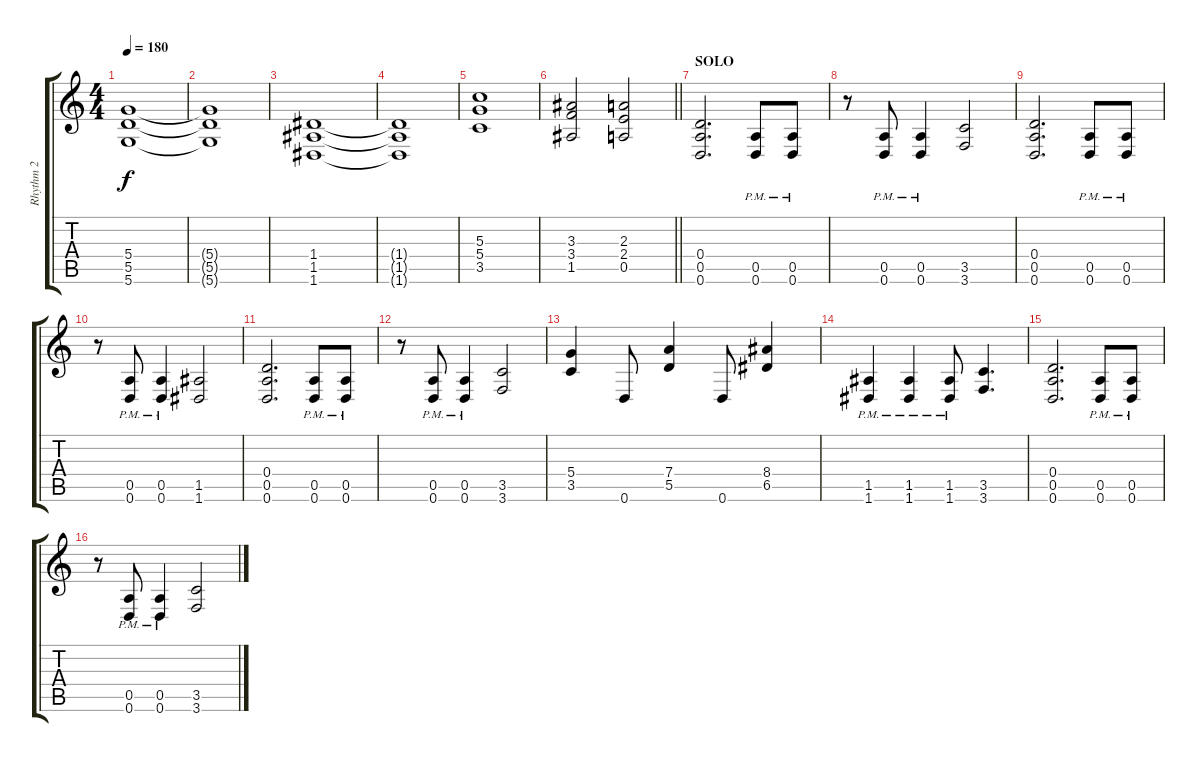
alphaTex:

\track ("Rhythm 2" "Rhythm 2") {instrument distortionguitar}
\staff {score tabs}
\tuning (E4 B3 G3 D3 A2 D2) {hide}
\ts (4 4)
\tempo 180
\clef g2
\ks c
(5.4{t} 5.5{t} 5.6{t}).1{dy f} |
(5.4{t} 5.5{t} 5.6{t}).1 |
(1.4 1.5 1.6).1 |
(1.4{t} 1.5{t} 1.6{t}).1 |
(5.3 5.4 3.5).1 |
\barLineRight lightlight
(3.3 3.4 1.5).2 (2.3 2.4 0.5).2 |
\section ("" "SOLO")
(0.4 0.5 0.6).2{d} (0.5{pm} 0.6{pm}).8 (0.5{pm} 0.6{pm}).8 |
r.8 (0.5{pm} 0.6{pm}).8 (0.5{pm} 0.6{pm}).4 (3.5 3.6).2 |
(0.4 0.5 0.6).2{d} (0.5{pm} 0.6{pm}).8 (0.5{pm} 0.6{pm}).8 |
r.8 (0.5{pm} 0.6{pm}).8 (0.5{pm} 0.6{pm}).4 (1.5 1.6).2 |
(0.4 0.5 0.6).2{d} (0.5{pm} 0.6{pm}).8 (0.5{pm} 0.6{pm}).8 |
r.8 (0.5{pm} 0.6{pm}).8 (0.5{pm} 0.6{pm}).4 (3.5 3.6).2 |
(5.4 3.5).4 0.6.8 (7.4 5.5).4 0.6.8 (8.4 6.5).4 |
(1.5{pm} 1.6{pm}).4 (1.5{pm} 1.6{pm}).4 (1.5{pm} 1.6{pm}).8 (3.5 3.6).4{d} |
(0.4 0.5 0.6).2{d} (0.5{pm} 0.6{pm}).8 (0.5{pm} 0.6{pm}).8 |
r.8 (0.5{pm} 0.6{pm}).8 (0.5{pm} 0.6{pm}).4 (3.5 3.6).2
